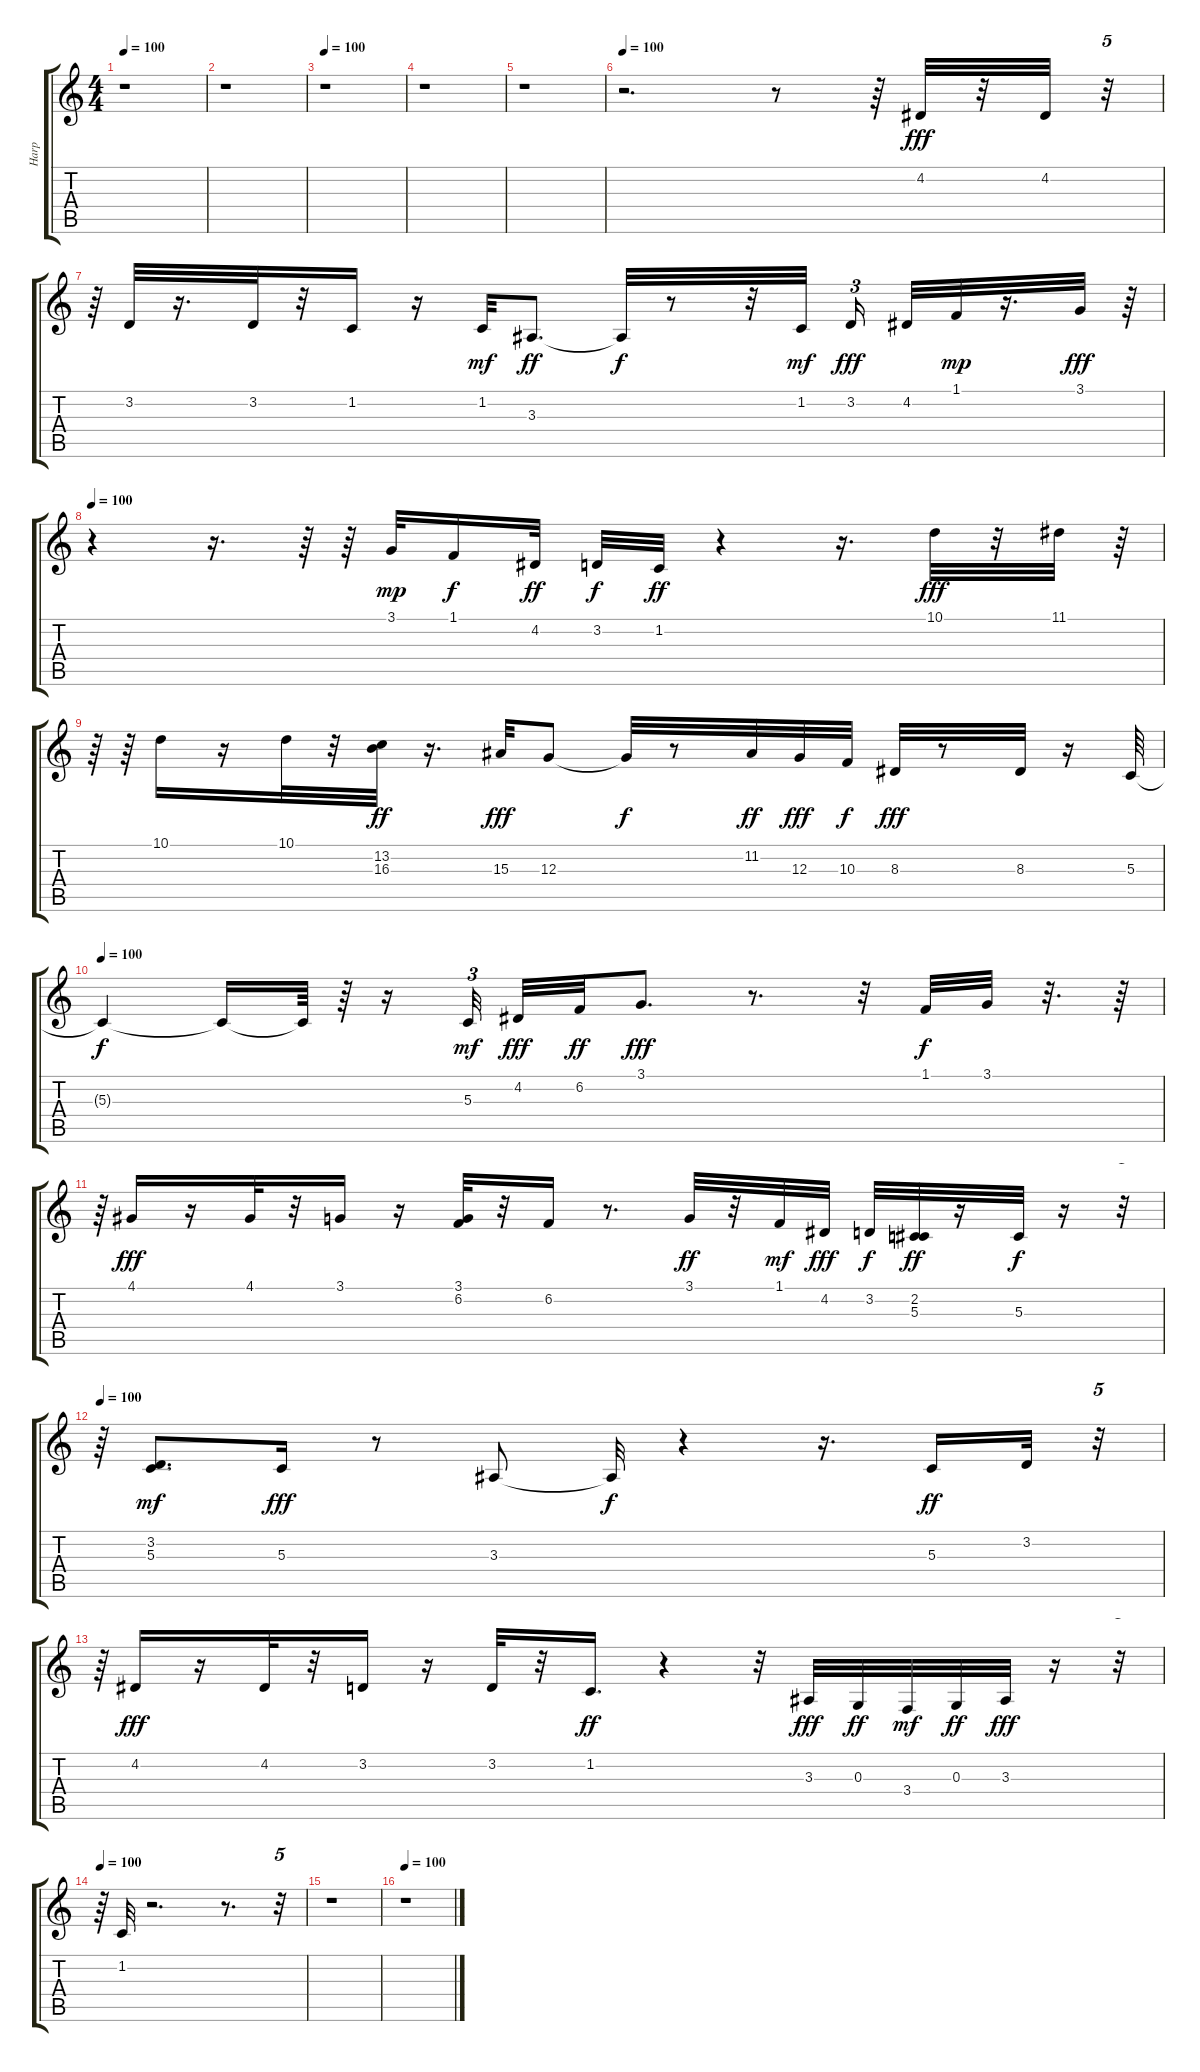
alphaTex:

\track ("Harp" "Harp") {instrument orchestralharp}
\staff {score tabs}
\tuning (E4 B3 G3 D3 A2 E2) {hide}
\ts (4 4)
\tempo 100
\clef g2
\ks c
r.1{dy mp} |
r.1 |
\tempo 100
r.1 |
r.1 |
r.1 |
\tempo 100
r.2{d} r.8 r.64 4.2.32{dy fff} r.32 4.2.32 r.32{tu (5 4)} |
r.64 3.2.32 r.16{d} 3.2.32 r.32 1.2.16 r.16 1.2.32{dy mf} 3.3.8{d dy ff} 3.3{t}.32{dy f} r.8 r.32 1.2.32{dy mf} 3.2.16{tu (3 2) dy fff beam splitsecondary} 4.2.32 1.1.32{dy mp} r.16{d} 3.1.32{dy fff} r.64 |
\tempo 100
r.4 r.16{d} r.64 r.64 3.1.32{dy mp} 1.1.16{dy f} 4.2.32{dy ff} 3.2.32{dy f} 1.2.32{dy ff} r.4 r.16{d} 10.1.32{dy fff} r.32 11.1.32 r.64 |
r.64 r.64 10.1.16 r.16 10.1.32 r.32 (13.2 16.3).32{dy ff} r.16{d} 15.3.32{dy fff} 12.3.8 12.3{t}.32{dy f} r.8 11.2.32{dy ff} 12.3.32{dy fff} 10.3.32{dy f} 8.3.32{dy fff} r.8 8.3.32 r.16 5.3.64 |
\tempo 100
5.3{t}.4{dy f} 5.3{t}.16 5.3{t}.64 r.64 r.16 5.3.32{tu (3 2) dy mf beam splitsecondary} 4.2.32{dy fff} 6.2.32{dy ff} 3.1.8{d dy fff} r.8{d} r.32 1.1.32{dy f} 3.1.32 r.32{d} r.64 |
r.64 4.1.16{dy fff} r.16 4.1.32 r.32 3.1.16 r.16 (3.1 6.2).32 r.32 6.2.16 r.8{d} 3.1.32{dy ff} r.32 1.1.32{dy mf} 4.2.32{dy fff} 3.2.32{dy f} (2.2 5.3).32{dy ff} r.16 5.3.32{dy f} r.16 r.32{tu (5 4)} |
\tempo 100
r.64 (3.2 5.3).8{d dy mf} 5.3.16{dy fff} r.8 3.3.8 3.3{t}.32{dy f} r.4 r.16{d} 5.3.16{dy ff} 3.2.32 r.32{tu (5 4)} |
r.64 4.2.16{dy fff} r.16 4.2.32 r.32 3.2.16 r.16 3.2.32 r.32 1.2.16{d dy ff} r.4 r.32 3.3.32{dy fff} 0.3.32{dy ff} 3.4.32{dy mf} 0.3.32{dy ff} 3.3.32{dy fff} r.16 r.32{tu (5 4)} |
\tempo 100
r.64 1.2.32 r.2{d} r.8{d} r.32{tu (5 4)} |
r.1 |
\tempo 100
r.1
